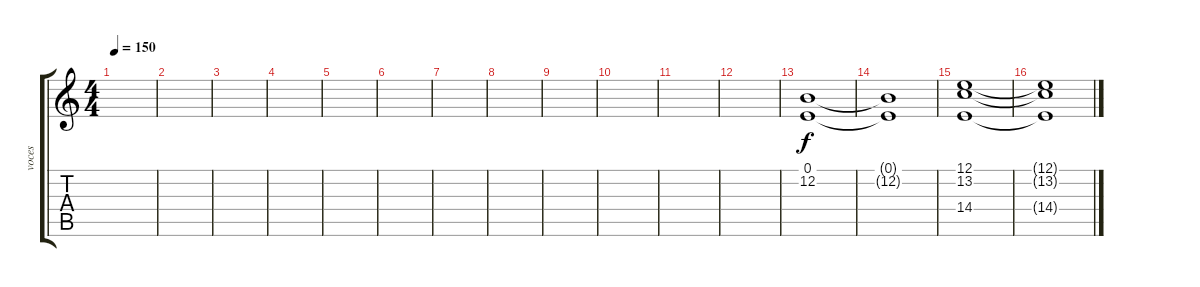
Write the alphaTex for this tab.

\track ("voces" "voces") {instrument synthstrings1}
\staff {score tabs}
\tuning (E4 B3 G3 D3 A2 E2) {hide}
\ts (4 4)
\tempo 150
\clef g2
\ks c
|
|
|
|
|
|
|
|
|
|
|
|
(0.1 12.2).1 |
(0.1{t} 12.2{t}).1 |
(12.1 13.2 14.4).1 |
(12.1{t} 13.2{t} 14.4{t}).1
